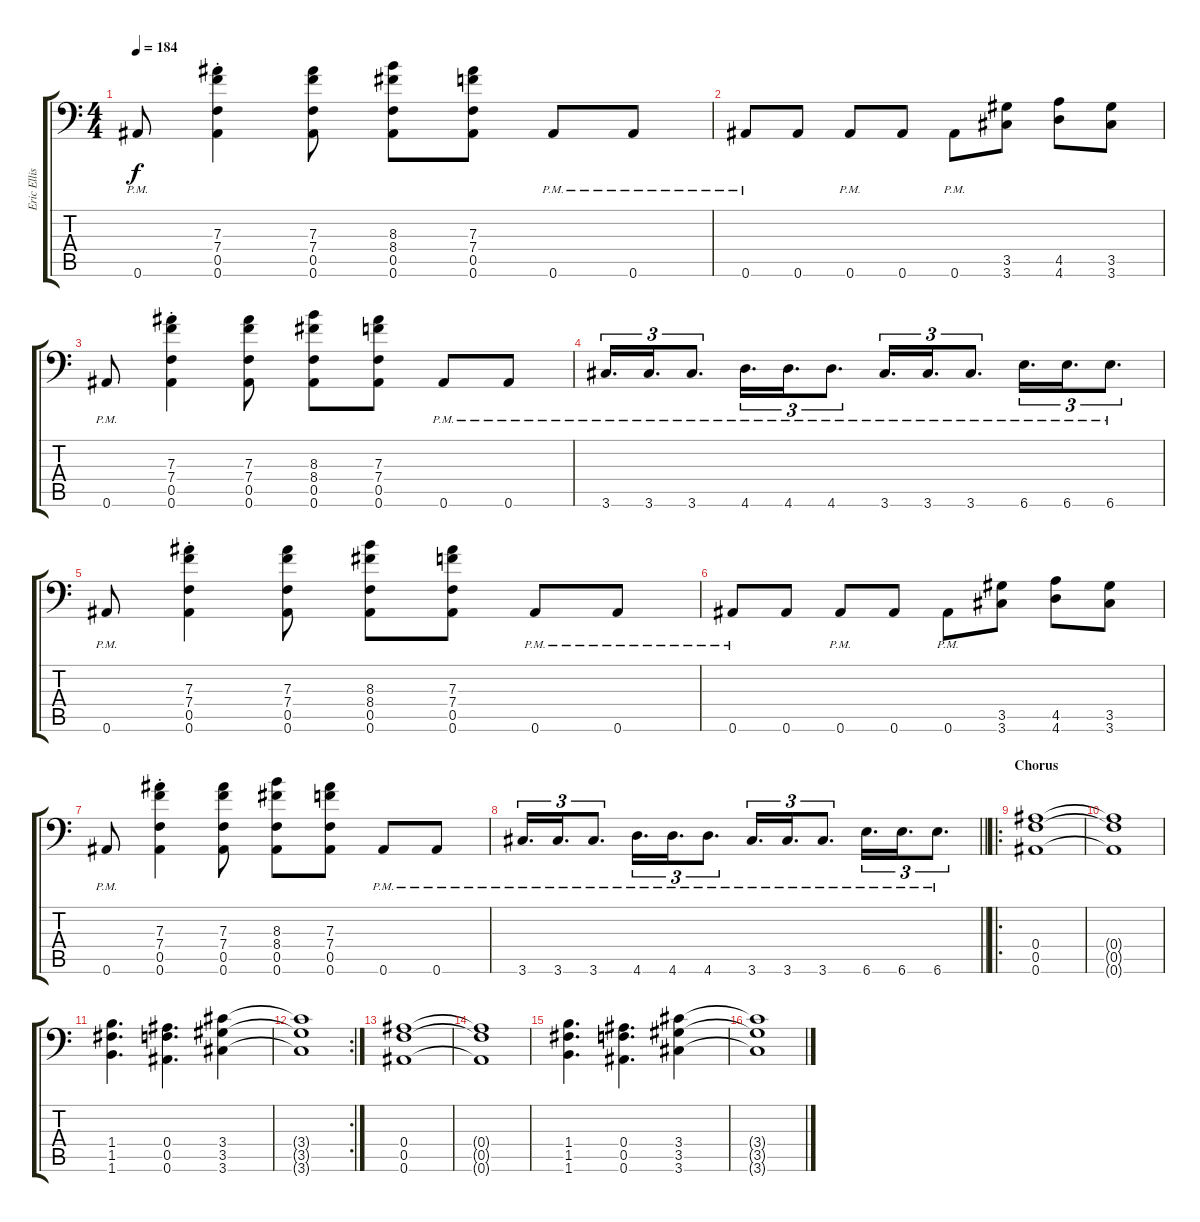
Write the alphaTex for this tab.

\track ("Eric Ellis" "Eric Ellis") {instrument distortionguitar}
\staff {score tabs}
\tuning (C4 G3 Eb3 Bb2 F2 Bb1) {hide}
\ts (4 4)
\tempo 184
\clef f4
\ks c
0.6{pm}.8{dy f} (7.3{st} 7.4{st} 0.5{st} 0.6{st}).4 (7.3 7.4 0.5 0.6).8 (8.3 8.4 0.5 0.6).8 (7.3 7.4 0.5 0.6).8 0.6{pm}.8 0.6{pm}.8 |
0.6{pm}.8 0.6.8 0.6{pm}.8 0.6.8 0.6{pm}.8 (3.5 3.6).8 (4.5 4.6).8 (3.5 3.6).8 |
0.6{pm}.8 (7.3{st} 7.4{st} 0.5{st} 0.6{st}).4 (7.3 7.4 0.5 0.6).8 (8.3 8.4 0.5 0.6).8 (7.3 7.4 0.5 0.6).8 0.6{pm}.8 0.6{pm}.8 |
3.6{pm}.16{d tu (3 2)} 3.6{pm}.16{d tu (3 2)} 3.6{pm}.8{d tu (3 2)} 4.6{pm}.16{d tu (3 2)} 4.6{pm}.16{d tu (3 2)} 4.6{pm}.8{d tu (3 2)} 3.6{pm}.16{d tu (3 2)} 3.6{pm}.16{d tu (3 2)} 3.6{pm}.8{d tu (3 2)} 6.6{pm}.16{d tu (3 2)} 6.6{pm}.16{d tu (3 2)} 6.6{pm}.8{d tu (3 2)} |
0.6{pm}.8 (7.3{st} 7.4{st} 0.5{st} 0.6{st}).4 (7.3 7.4 0.5 0.6).8 (8.3 8.4 0.5 0.6).8 (7.3 7.4 0.5 0.6).8 0.6{pm}.8 0.6{pm}.8 |
0.6{pm}.8 0.6.8 0.6{pm}.8 0.6.8 0.6{pm}.8 (3.5 3.6).8 (4.5 4.6).8 (3.5 3.6).8 |
0.6{pm}.8 (7.3{st} 7.4{st} 0.5{st} 0.6{st}).4 (7.3 7.4 0.5 0.6).8 (8.3 8.4 0.5 0.6).8 (7.3 7.4 0.5 0.6).8 0.6{pm}.8 0.6{pm}.8 |
\barLineRight lightlight
3.6{pm}.16{d tu (3 2)} 3.6{pm}.16{d tu (3 2)} 3.6{pm}.8{d tu (3 2)} 4.6{pm}.16{d tu (3 2)} 4.6{pm}.16{d tu (3 2)} 4.6{pm}.8{d tu (3 2)} 3.6{pm}.16{d tu (3 2)} 3.6{pm}.16{d tu (3 2)} 3.6{pm}.8{d tu (3 2)} 6.6{pm}.16{d tu (3 2)} 6.6{pm}.16{d tu (3 2)} 6.6{pm}.8{d tu (3 2)} |
\ro
\section ("" "Chorus")
(0.4 0.5 0.6).1 |
(0.4{t} 0.5{t} 0.6{t}).1 |
(1.4 1.5 1.6).4{d} (0.4 0.5 0.6).4{d} (3.4 3.5 3.6).4 |
\rc 2
(3.4{t} 3.5{t} 3.6{t}).1 |
(0.4 0.5 0.6).1 |
(0.4{t} 0.5{t} 0.6{t}).1 |
(1.4 1.5 1.6).4{d} (0.4 0.5 0.6).4{d} (3.4 3.5 3.6).4 |
(3.4{t} 3.5{t} 3.6{t}).1
